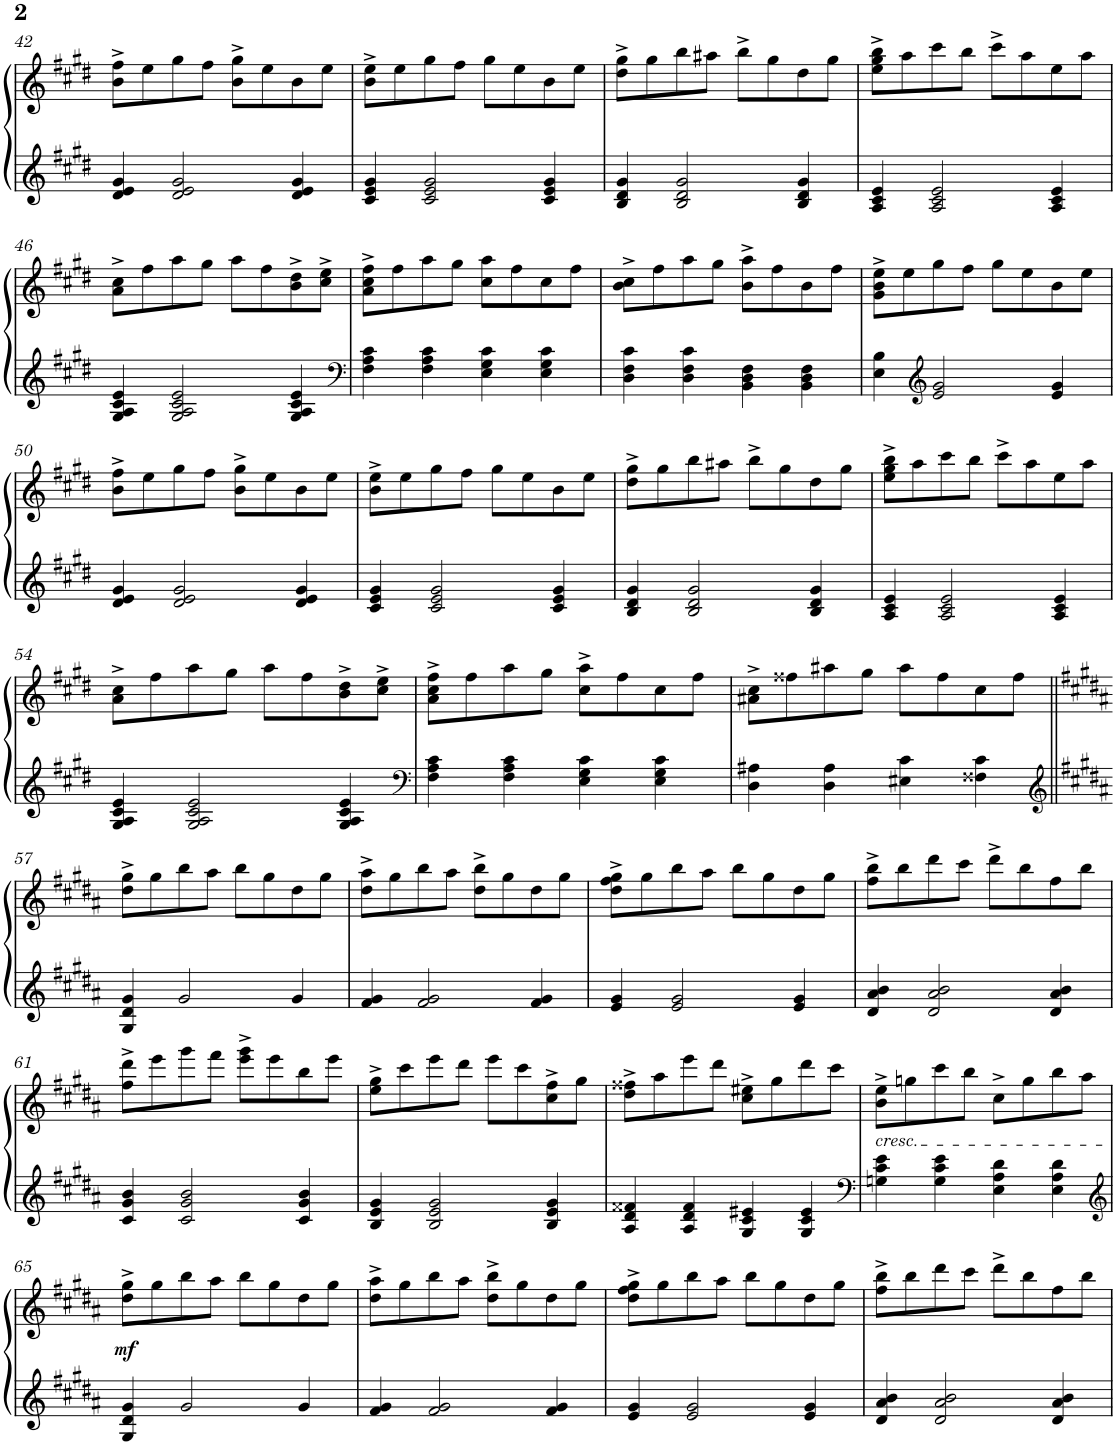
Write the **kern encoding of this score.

**kern	**kern	**dynam
*part1	*part1	*part1
*staff2	*staff1	*staff1/2
*I"Piano	*	*
*I'Pno.	*	*
!!LO:PB:g=z
*clefG2	*clefG2	*
*k[f#c#g#d#]	*k[f#c#g#d#]	*
*M2/2	*M2/2	*
*met(c|)	*met(c|)	*
=42	=42	=42
4d#/ 4e/ 4g#/	8b\^ 8ff#\^L	.
.	8ee\	.
2d#/ 2e/ 2g#/	8gg#\	.
.	8ff#\J	.
.	8b\^ 8gg#\^L	.
.	8ee\	.
4d#/ 4e/ 4g#/	8b\	.
.	8ee\J	.
=43	=43	=43
4c#/ 4e/ 4g#/	8b\^ 8ee\^L	.
.	8ee\	.
2c#/ 2e/ 2g#/	8gg#\	.
.	8ff#\J	.
.	8gg#\L	.
.	8ee\	.
4c#/ 4e/ 4g#/	8b\	.
.	8ee\J	.
=44	=44	=44
4B/ 4d#/ 4g#/	8dd#\^ 8gg#\^L	.
.	8gg#\	.
2B/ 2d#/ 2g#/	8bb\	.
.	8aa#X\J	.
.	8bb^\L	.
.	8gg#\	.
4B/ 4d#/ 4g#/	8dd#\	.
.	8gg#\J	.
=45	=45	=45
4A/ 4c#/ 4e/	8ee\^ 8gg#\^ 8bb\^L	.
.	8aa\	.
2A/ 2c#/ 2e/	8ccc#\	.
.	8bb\J	.
.	8ccc#^\L	.
.	8aa\	.
4A/ 4c#/ 4e/	8ee\	.
.	8aa\J	.
!!LO:LB:g=z
=46	=46	=46
4G#/ 4A/ 4c#/ 4e/	8a\^ 8cc#\^L	.
.	8ff#\	.
2G#/ 2A/ 2c#/ 2e/	8aa\	.
.	8gg#\J	.
.	8aa\L	.
.	8ff#\	.
4G#/ 4A/ 4c#/ 4e/	8b\^ 8dd#\^	.
.	8cc#\^ 8ee\^J	.
=47	=47	=47
*clefF4	*	*
4F#\ 4A\ 4c#\	8a\^ 8cc#\^ 8ff#\^L	.
.	8ff#\	.
4F#\ 4A\ 4c#\	8aa\	.
.	8gg#\J	.
4E\ 4G#\ 4c#\	8cc#\ 8aa\L	.
.	8ff#\	.
4E\ 4G#\ 4c#\	8cc#\	.
.	8ff#\J	.
=48	=48	=48
4D#\ 4F#\ 4c#\	8b\^ 8cc#\^L	.
.	8ff#\	.
4D#\ 4F#\ 4c#\	8aa\	.
.	8gg#\J	.
4BB\ 4D#\ 4F#\	8b\^ 8aa\^L	.
.	8ff#\	.
4BB\ 4D#\ 4F#\	8b\	.
.	8ff#\J	.
=49	=49	=49
4E\ 4B\	8g#\^ 8b\^ 8ee\^L	.
.	8ee\	.
*clefG2	*	*
2e/ 2g#/	8gg#\	.
.	8ff#\J	.
.	8gg#\L	.
.	8ee\	.
4e/ 4g#/	8b\	.
.	8ee\J	.
!!LO:LB:g=z
=50	=50	=50
4d#/ 4e/ 4g#/	8b\^ 8ff#\^L	.
.	8ee\	.
2d#/ 2e/ 2g#/	8gg#\	.
.	8ff#\J	.
.	8b\^ 8gg#\^L	.
.	8ee\	.
4d#/ 4e/ 4g#/	8b\	.
.	8ee\J	.
=51	=51	=51
4c#/ 4e/ 4g#/	8b\^ 8ee\^L	.
.	8ee\	.
2c#/ 2e/ 2g#/	8gg#\	.
.	8ff#\J	.
.	8gg#\L	.
.	8ee\	.
4c#/ 4e/ 4g#/	8b\	.
.	8ee\J	.
=52	=52	=52
4B/ 4d#/ 4g#/	8dd#\^ 8gg#\^L	.
.	8gg#\	.
2B/ 2d#/ 2g#/	8bb\	.
.	8aa#X\J	.
.	8bb^\L	.
.	8gg#\	.
4B/ 4d#/ 4g#/	8dd#\	.
.	8gg#\J	.
=53	=53	=53
4A/ 4c#/ 4e/	8ee\^ 8gg#\^ 8bb\^L	.
.	8aa\	.
2A/ 2c#/ 2e/	8ccc#\	.
.	8bb\J	.
.	8ccc#^\L	.
.	8aa\	.
4A/ 4c#/ 4e/	8ee\	.
.	8aa\J	.
!!LO:LB:g=z
=54	=54	=54
4G#/ 4A/ 4c#/ 4e/	8a\^ 8cc#\^L	.
.	8ff#\	.
2G#/ 2A/ 2c#/ 2e/	8aa\	.
.	8gg#\J	.
.	8aa\L	.
.	8ff#\	.
4G#/ 4A/ 4c#/ 4e/	8b\^ 8dd#\^	.
.	8cc#\^ 8ee\^J	.
=55	=55	=55
*clefF4	*	*
4F#\ 4A\ 4c#\	8a\^ 8cc#\^ 8ff#\^L	.
.	8ff#\	.
4F#\ 4A\ 4c#\	8aa\	.
.	8gg#\J	.
4E\ 4G#\ 4c#\	8cc#\^ 8aa\^L	.
.	8ff#\	.
4E\ 4G#\ 4c#\	8cc#\	.
.	8ff#\J	.
=56	=56	=56
4D#\ 4A#X\	8a#X\^ 8cc#\^L	.
.	8ff##X\	.
4D#\ 4A#\	8aa#X\	.
.	8gg#\J	.
4E#X\ 4c#\	8aa#\L	.
.	8ff##\	.
4F##X\ 4c#\	8cc#\	.
.	8ff##\J	.
!!LO:LB:g=z
=57||	=57||	=57||
*clefG2	*	*
*k[f#c#g#d#a#]	*k[f#c#g#d#a#]	*
4G#/ 4d#/ 4g#/	8dd#\^ 8gg#\^L	.
.	8gg#\	.
2g#/	8bb\	.
.	8aa#\J	.
.	8bb\L	.
.	8gg#\	.
4g#/	8dd#\	.
.	8gg#\J	.
=58	=58	=58
4f#/ 4g#/	8dd#\^ 8aa#\^L	.
.	8gg#\	.
2f#/ 2g#/	8bb\	.
.	8aa#\J	.
.	8dd#\^ 8bb\^L	.
.	8gg#\	.
4f#/ 4g#/	8dd#\	.
.	8gg#\J	.
=59	=59	=59
4e/ 4g#/	8dd#\^ 8ff#\^ 8gg#\^L	.
.	8gg#\	.
2e/ 2g#/	8bb\	.
.	8aa#\J	.
.	8bb\L	.
.	8gg#\	.
4e/ 4g#/	8dd#\	.
.	8gg#\J	.
=60	=60	=60
4d#/ 4a#/ 4b/	8ff#\^ 8bb\^L	.
.	8bb\	.
2d#/ 2a#/ 2b/	8ddd#\	.
.	8ccc#\J	.
.	8ddd#^\L	.
.	8bb\	.
4d#/ 4a#/ 4b/	8ff#\	.
.	8bb\J	.
!!LO:LB:g=z
=61	=61	=61
4c#/ 4g#/ 4b/	8ff#\^ 8ddd#\^L	.
.	8eee\	.
2c#/ 2g#/ 2b/	8ggg#\	.
.	8fff#\J	.
.	8eee\^ 8ggg#\^L	.
.	8eee\	.
4c#/ 4g#/ 4b/	8bb\	.
.	8eee\J	.
=62	=62	=62
4B/ 4e/ 4g#/	8ee\^ 8gg#\^L	.
.	8ccc#\	.
2B/ 2e/ 2g#/	8eee\	.
.	8ddd#\J	.
.	8eee\L	.
.	8ccc#\	.
4B/ 4e/ 4g#/	8cc#\^ 8ff#\^	.
.	8gg#\J	.
=63	=63	=63
4A#/ 4d#/ 4f##X/	8dd#\^ 8ff##X\^L	.
.	8aa#\	.
4A#/ 4d#/ 4f##/	8eee\	.
.	8ddd#\J	.
4G#/ 4c#/ 4e#X/	8cc#\^ 8ee#X\^L	.
.	8gg#\	.
4G#/ 4c#/ 4e#/	8ddd#\	.
.	8ccc#\J	.
=64	=64	=64
*clefF4	*	*
!	!LO:TX:b:i:t=cresc.	!
4Gn\ 4c#\ 4e\	8b\^ 8ee\^L	.
.	8ggn\	.
4G\ 4c#\ 4e\	8ccc#\	.
.	8bb\J	.
4E\ 4A#\ 4d#\	8cc#^\L	.
.	8gg\	.
4E\ 4A#\ 4d#\	8bb\	.
.	8aa#\J	.
!!LO:LB:g=z
=65	=65	=65
*clefG2	*	*
!	!	!LO:DY:b
4G#/ 4d#/ 4g#/	8dd#\^> 8gg#\^>L	mf
.	8gg#\	.
2g#/	8bb\	.
.	8aa#\J	.
.	8bb\L	.
.	8gg#\	.
4g#/	8dd#\	.
.	8gg#\J	.
=66	=66	=66
4f#/ 4g#/	8dd#\^ 8aa#\^L	.
.	8gg#\	.
2f#/ 2g#/	8bb\	.
.	8aa#\J	.
.	8dd#\^ 8bb\^L	.
.	8gg#\	.
4f#/ 4g#/	8dd#\	.
.	8gg#\J	.
=67	=67	=67
4e/ 4g#/	8dd#\^ 8ff#\^ 8gg#\^L	.
.	8gg#\	.
2e/ 2g#/	8bb\	.
.	8aa#\J	.
.	8bb\L	.
.	8gg#\	.
4e/ 4g#/	8dd#\	.
.	8gg#\J	.
=68	=68	=68
4d#/ 4a#/ 4b/	8ff#\^ 8bb\^L	.
.	8bb\	.
2d#/ 2a#/ 2b/	8ddd#\	.
.	8ccc#\J	.
.	8ddd#^\L	.
.	8bb\	.
4d#/ 4a#/ 4b/	8ff#\	.
.	8bb\J	.
=	=	=
*-	*-	*-
